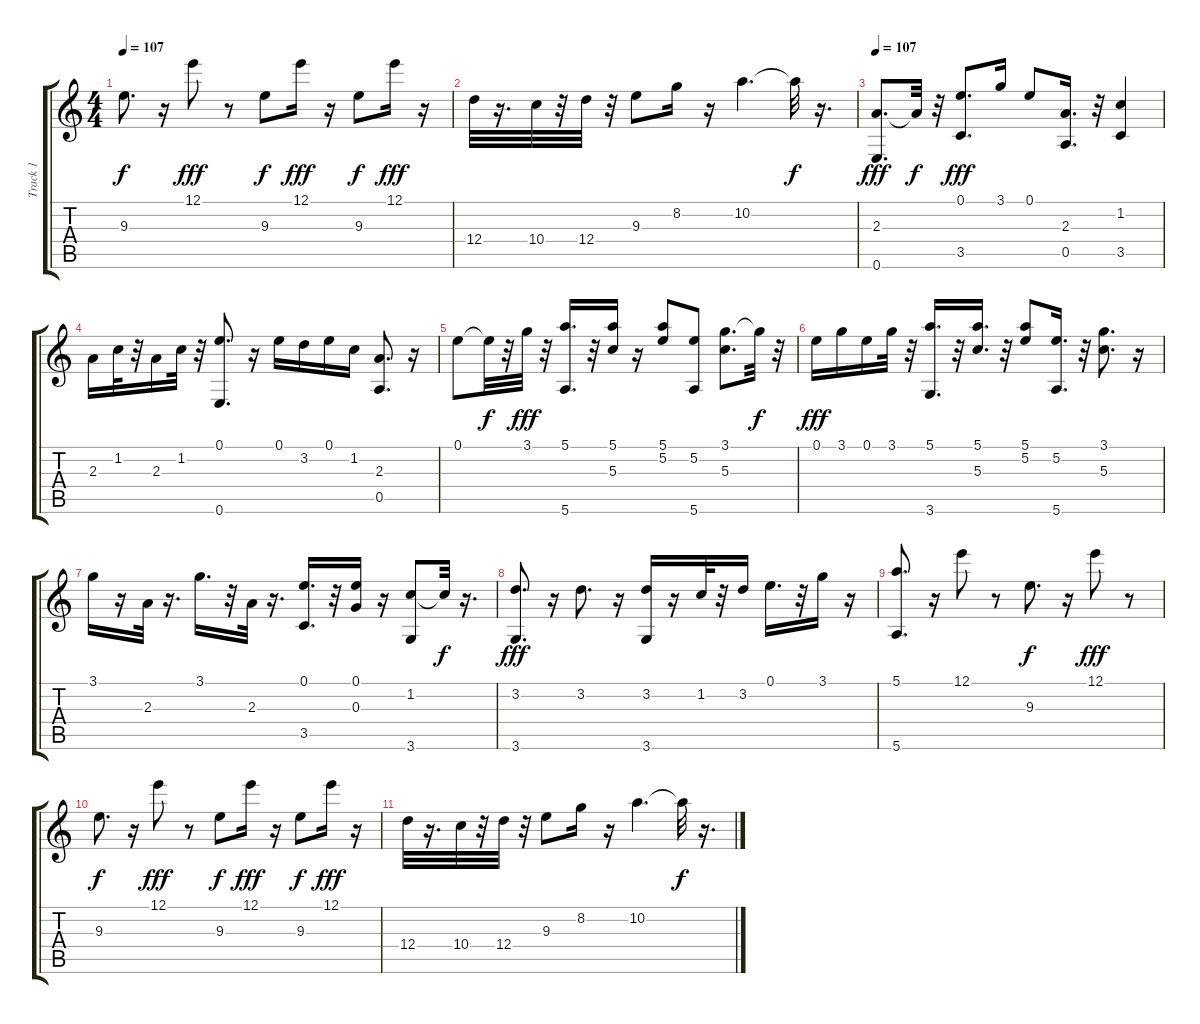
\track ("Track 1" "Track 1") {instrument acousticguitarsteel}
\staff {score tabs}
\tuning (E4 B3 G3 D3 A2 E2) {hide}
\ts (4 4)
\tempo 107
\clef g2
\ks c
9.3.8{d dy f} r.16 12.1.8{dy fff} r.8 9.3.8{dy f} 12.1.16{dy fff} r.16 9.3.8{dy f} 12.1.16{dy fff} r.16 |
12.4.32 r.16{d} 10.4.32 r.32 12.4.32 r.32 9.3.8 8.2.16 r.16 10.2.4{d} 10.2{t}.32{dy f} r.16{d} |
\tempo 107
(2.3 0.6).8{d dy fff} 2.3{t}.32{dy f} r.32 (0.1 3.5).8{d dy fff} 3.1.16 0.1.8 (2.3 0.5).16{d} r.32 (1.2 3.5).4 |
2.3.16 1.2.32 r.32 2.3.16 1.2.32 r.32 (0.1 0.6).8{d} r.16 0.1.16 3.2.16 0.1.16 1.2.16 (2.3 0.5).8{d} r.16 |
0.1.8 0.1{t}.32{dy f} r.32 3.1.32{dy fff} r.32 (5.1 5.6).16{d} r.32 (5.1 5.3).16 r.16 (5.1 5.2).8 (5.2 5.6).8 (3.1 5.3).8{d} 3.1{t}.32{dy f} r.32 |
0.1.16{dy fff} 3.1.16 0.1.16 3.1.32 r.32 (5.1 3.6).16{d} r.32 (5.1 5.3).16{d} r.32 (5.1 5.2).8 (5.2 5.6).16{d} r.32 (3.1 5.3).8{d} r.16 |
3.1.16 r.16 2.3.32 r.16{d} 3.1.16{d} r.32 2.3.32 r.16{d} (0.1 3.5).16{d} r.32 (0.1 0.3).16 r.16 (1.2 3.6).8 1.2{t}.32{dy f} r.16{d} |
(3.2 3.6).8{d dy fff} r.16 3.2.8{d} r.16 (3.2 3.6).16 r.16 1.2.32 r.32 3.2.16 0.1.16{d} r.32 3.1.16 r.16 |
(5.1 5.6).8{d} r.16 12.1.8 r.8 9.3.8{d dy f} r.16 12.1.8{dy fff} r.8 |
9.3.8{d dy f} r.16 12.1.8{dy fff} r.8 9.3.8{dy f} 12.1.16{dy fff} r.16 9.3.8{dy f} 12.1.16{dy fff} r.16 |
12.4.32 r.16{d} 10.4.32 r.32 12.4.32 r.32 9.3.8 8.2.16 r.16 10.2.4{d} 10.2{t}.32{dy f} r.16{d}
